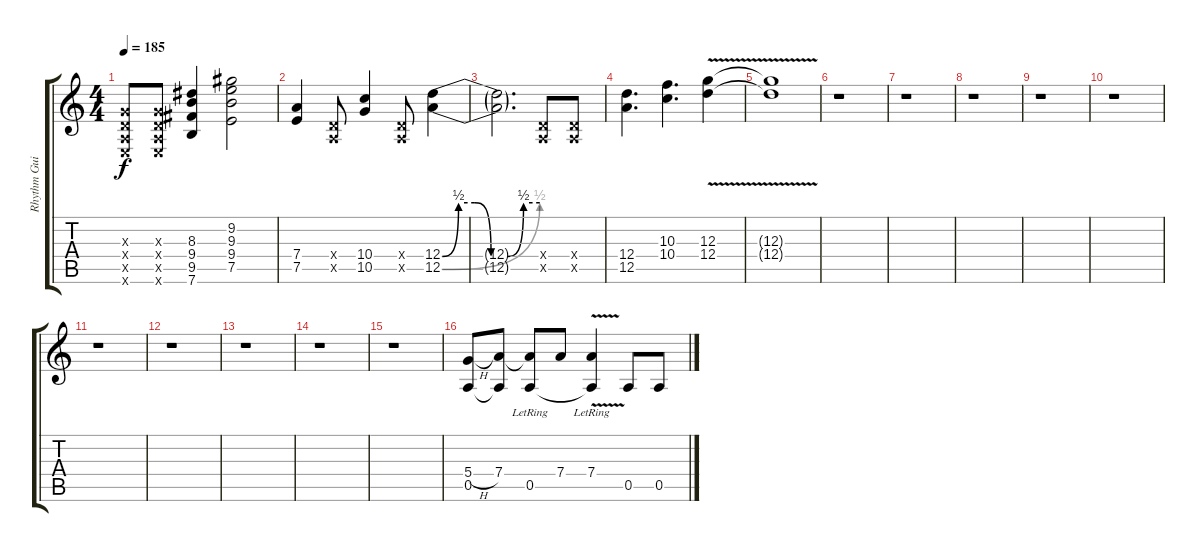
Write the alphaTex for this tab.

\track ("Rhythm Guitar 2" "Rhythm Gui") {instrument distortionguitar}
\staff {score tabs}
\tuning (E4 B3 G3 D3 A2 E2) {hide}
\ts (4 4)
\tempo 185
\clef g2
\ks c
(0.3{x} 0.4{x} 0.5{x} 0.6{x}).8{dy f} (0.3{x} 0.4{x} 0.5{x} 0.6{x}).8 (8.3 9.4 9.5 7.6).4 (9.2 9.3 9.4 7.5).2 |
(7.4 7.5).4 (0.4{x} 0.5{x}).8 (10.4 10.5).4 (0.4{x} 0.5{x}).8 (12.4{be (custom 0 0 10 2 20 2 30 0 40 0 50 2 60 2)} 12.5{be (bend 0 0 60 2)}).4 |
(12.4{t} 12.5{t}).2{d} (0.4{x} 0.5{x}).8 (0.4{x} 0.5{x}).8 |
(12.4 12.5).4{d} (10.3 10.4).4{d} (12.3{v} 12.4).4 |
(12.3{t} 12.4{t}).1 |
r.1 |
r.1 |
r.1 |
r.1 |
r.1 |
r.1 |
r.1 |
r.1 |
r.1 |
r.1 |
(5.4{h} 0.5).8 (7.4 0.5{t}).8 (7.4{t} 0.5{lr}).8 7.4.8 (7.4{v lr} 0.5{t}).4 0.5.8 0.5.8
